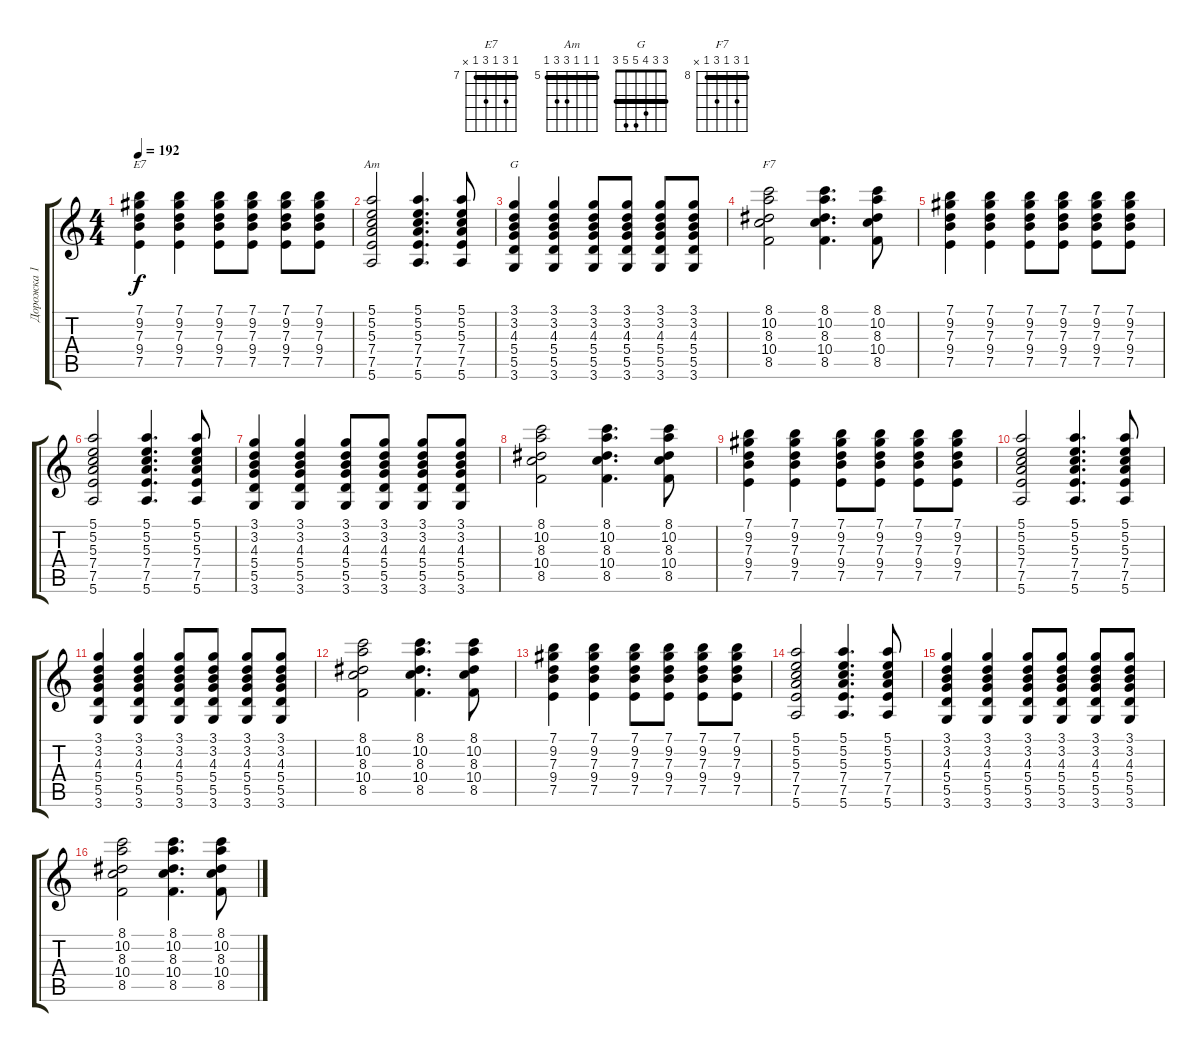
\track ("Дорожка 1" "Дорожка 1") {instrument acousticguitarsteel}
\staff {score tabs}
\tuning (E4 B3 G3 D3 A2 E2) {hide}
\chord ("E7" 7 9 7 9 7 x) {firstfret 7 barre 7}
\chord ("Am" 5 5 5 7 7 5) {firstfret 5 barre 5}
\chord ("G" 3 3 4 5 5 3) {barre 3}
\chord ("F7" 8 10 8 10 8 x) {firstfret 8 barre 8}
\ts (4 4)
\tempo 192
\clef g2
\ks c
(7.1 9.2 7.3 9.4 7.5).4{ch "E7" dy f} (7.1 9.2 7.3 9.4 7.5).4 (7.1 9.2 7.3 9.4 7.5).8 (7.1 9.2 7.3 9.4 7.5).8 (7.1 9.2 7.3 9.4 7.5).8 (7.1 9.2 7.3 9.4 7.5).8 |
(5.1 5.2 5.3 7.4 7.5 5.6).2{ch "Am"} (5.1 5.2 5.3 7.4 7.5 5.6).4{d} (5.1 5.2 5.3 7.4 7.5 5.6).8 |
(3.1 3.2 4.3 5.4 5.5 3.6).4{ch "G"} (3.1 3.2 4.3 5.4 5.5 3.6).4 (3.1 3.2 4.3 5.4 5.5 3.6).8 (3.1 3.2 4.3 5.4 5.5 3.6).8 (3.1 3.2 4.3 5.4 5.5 3.6).8 (3.1 3.2 4.3 5.4 5.5 3.6).8 |
(8.1 10.2 8.3 10.4 8.5).2{ch "F7"} (8.1 10.2 8.3 10.4 8.5).4{d} (8.1 10.2 8.3 10.4 8.5).8 |
(7.1 9.2 7.3 9.4 7.5).4 (7.1 9.2 7.3 9.4 7.5).4 (7.1 9.2 7.3 9.4 7.5).8 (7.1 9.2 7.3 9.4 7.5).8 (7.1 9.2 7.3 9.4 7.5).8 (7.1 9.2 7.3 9.4 7.5).8 |
(5.1 5.2 5.3 7.4 7.5 5.6).2 (5.1 5.2 5.3 7.4 7.5 5.6).4{d} (5.1 5.2 5.3 7.4 7.5 5.6).8 |
(3.1 3.2 4.3 5.4 5.5 3.6).4 (3.1 3.2 4.3 5.4 5.5 3.6).4 (3.1 3.2 4.3 5.4 5.5 3.6).8 (3.1 3.2 4.3 5.4 5.5 3.6).8 (3.1 3.2 4.3 5.4 5.5 3.6).8 (3.1 3.2 4.3 5.4 5.5 3.6).8 |
(8.1 10.2 8.3 10.4 8.5).2 (8.1 10.2 8.3 10.4 8.5).4{d} (8.1 10.2 8.3 10.4 8.5).8 |
(7.1 9.2 7.3 9.4 7.5).4 (7.1 9.2 7.3 9.4 7.5).4 (7.1 9.2 7.3 9.4 7.5).8 (7.1 9.2 7.3 9.4 7.5).8 (7.1 9.2 7.3 9.4 7.5).8 (7.1 9.2 7.3 9.4 7.5).8 |
(5.1 5.2 5.3 7.4 7.5 5.6).2 (5.1 5.2 5.3 7.4 7.5 5.6).4{d} (5.1 5.2 5.3 7.4 7.5 5.6).8 |
(3.1 3.2 4.3 5.4 5.5 3.6).4 (3.1 3.2 4.3 5.4 5.5 3.6).4 (3.1 3.2 4.3 5.4 5.5 3.6).8 (3.1 3.2 4.3 5.4 5.5 3.6).8 (3.1 3.2 4.3 5.4 5.5 3.6).8 (3.1 3.2 4.3 5.4 5.5 3.6).8 |
(8.1 10.2 8.3 10.4 8.5).2 (8.1 10.2 8.3 10.4 8.5).4{d} (8.1 10.2 8.3 10.4 8.5).8 |
(7.1 9.2 7.3 9.4 7.5).4 (7.1 9.2 7.3 9.4 7.5).4 (7.1 9.2 7.3 9.4 7.5).8 (7.1 9.2 7.3 9.4 7.5).8 (7.1 9.2 7.3 9.4 7.5).8 (7.1 9.2 7.3 9.4 7.5).8 |
(5.1 5.2 5.3 7.4 7.5 5.6).2 (5.1 5.2 5.3 7.4 7.5 5.6).4{d} (5.1 5.2 5.3 7.4 7.5 5.6).8 |
(3.1 3.2 4.3 5.4 5.5 3.6).4 (3.1 3.2 4.3 5.4 5.5 3.6).4 (3.1 3.2 4.3 5.4 5.5 3.6).8 (3.1 3.2 4.3 5.4 5.5 3.6).8 (3.1 3.2 4.3 5.4 5.5 3.6).8 (3.1 3.2 4.3 5.4 5.5 3.6).8 |
(8.1 10.2 8.3 10.4 8.5).2 (8.1 10.2 8.3 10.4 8.5).4{d} (8.1 10.2 8.3 10.4 8.5).8
